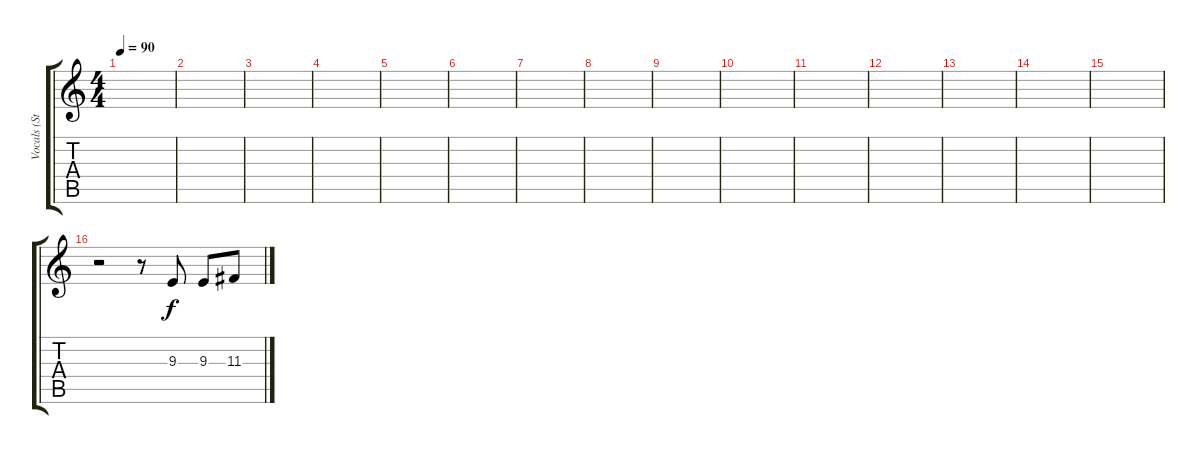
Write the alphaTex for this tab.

\track ("Vocals (Stereo)" "Vocals (St") {instrument sopranosax}
\staff {score tabs}
\tuning (E4 B3 G3 D3 A2 E2) {hide}
\ts (4 4)
\tempo 90
\clef g2
\ks c
|
|
|
|
|
|
|
|
|
|
|
|
|
|
|
r.2 r.8 9.3.8 9.3.8 11.3.8
